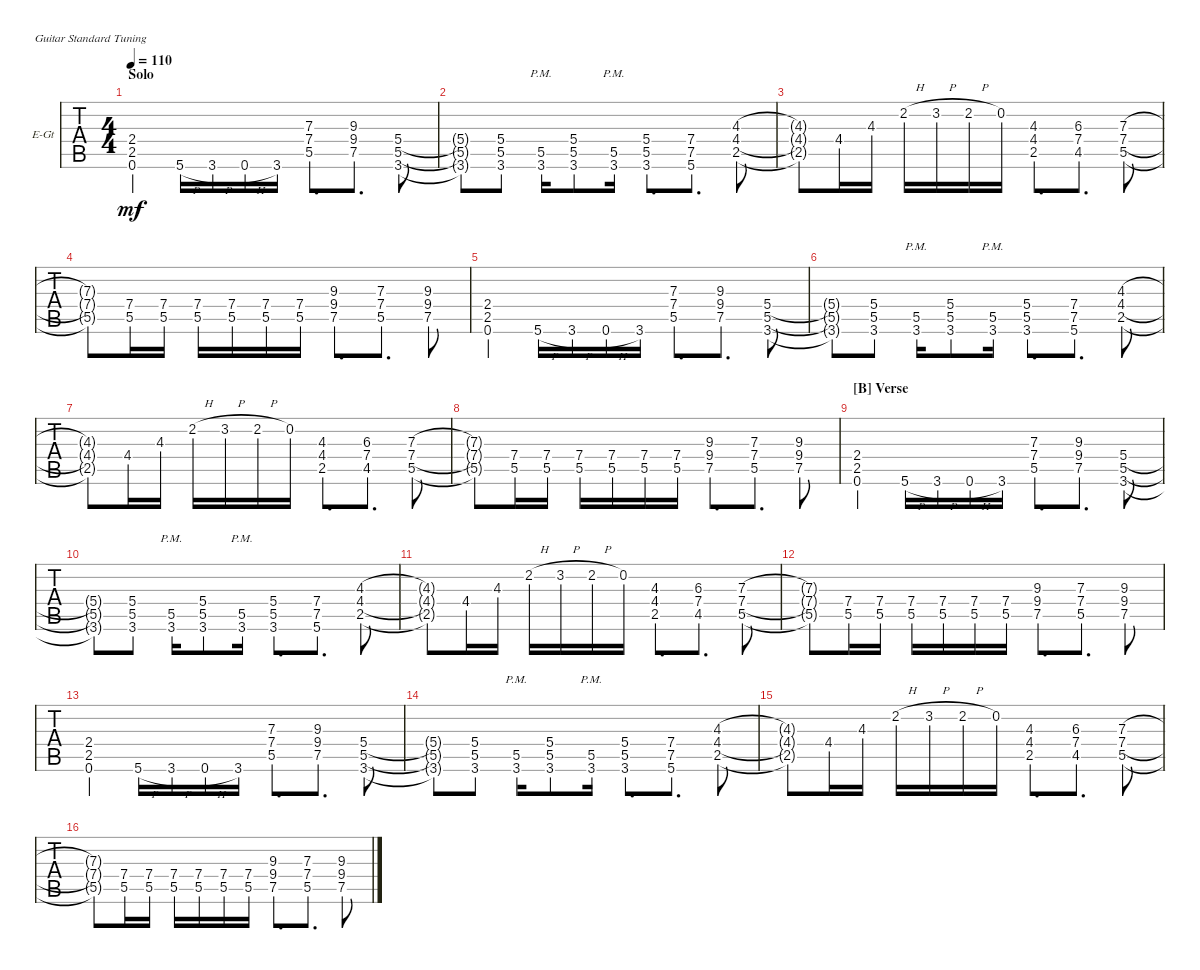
\defaultSystemsLayout 4
\bracketExtendMode groupsimilarinstruments
\firstSystemTrackNameOrientation horizontal
\otherSystemsTrackNameOrientation horizontal
\track ("Matthew" "E-Gt") {instrument distortionguitar}
\staff {tabs}
\tuning (E4 B3 G3 D3 A2 E2)
\ts (4 4)
\section ("" "Solo")
\tempo 110
\clef g2
\ks c
(0.6 2.5 2.4).4{dy mf} 5.6{h}.16 3.6{h}.16 0.6{h}.16 3.6.16 (5.5 7.4 7.3).8{d} (7.5 9.4 9.3).8{d} (3.6 5.5 5.4).8 |
(3.6{t} 5.5{t} 5.4{t}).8 (3.6 5.5 5.4).8 (3.6{pm} 5.5{pm}).16 (3.6 5.5 5.4).8 (3.6{pm} 5.5{pm}).16 (3.6 5.5 5.4).8{d} (5.6 7.5 7.4).8{d} (2.5 4.4 4.3).8 |
(2.5{t} 4.4{t} 4.3{t}).8 4.4.16 4.3.16 2.2{h}.16 3.2{h}.16 2.2{h}.16 0.2.16 (2.5 4.4 4.3).8{d} (4.5 7.4 6.3).8{d} (5.5 7.4 7.3).8 |
(5.5{t} 7.4{t} 7.3{t}).8 (5.5 7.4).16 (5.5 7.4).16 (5.5 7.4).16 (5.5 7.4).16 (5.5 7.4).16 (5.5 7.4).16 (7.5 9.4 9.3).8{d} (5.5 7.4 7.3).8{d} (7.5 9.4 9.3).8 |
(0.6 2.5 2.4).4 5.6{h}.16 3.6{h}.16 0.6{h}.16 3.6.16 (5.5 7.4 7.3).8{d} (7.5 9.4 9.3).8{d} (3.6 5.5 5.4).8 |
(3.6{t} 5.5{t} 5.4{t}).8 (3.6 5.5 5.4).8 (3.6{pm} 5.5{pm}).16 (3.6 5.5 5.4).8 (3.6{pm} 5.5{pm}).16 (3.6 5.5 5.4).8{d} (5.6 7.5 7.4).8{d} (2.5 4.4 4.3).8 |
(2.5{t} 4.4{t} 4.3{t}).8 4.4.16 4.3.16 2.2{h}.16 3.2{h}.16 2.2{h}.16 0.2.16 (2.5 4.4 4.3).8{d} (4.5 7.4 6.3).8{d} (5.5 7.4 7.3).8 |
(5.5{t} 7.4{t} 7.3{t}).8 (5.5 7.4).16 (5.5 7.4).16 (5.5 7.4).16 (5.5 7.4).16 (5.5 7.4).16 (5.5 7.4).16 (7.5 9.4 9.3).8{d} (5.5 7.4 7.3).8{d} (7.5 9.4 9.3).8 |
\section ("B" "Verse")
(0.6 2.5 2.4).4 5.6{h}.16 3.6{h}.16 0.6{h}.16 3.6.16 (5.5 7.4 7.3).8{d} (7.5 9.4 9.3).8{d} (3.6 5.5 5.4).8 |
(3.6{t} 5.5{t} 5.4{t}).8 (3.6 5.5 5.4).8 (3.6{pm} 5.5{pm}).16 (3.6 5.5 5.4).8 (3.6{pm} 5.5{pm}).16 (3.6 5.5 5.4).8{d} (5.6 7.5 7.4).8{d} (2.5 4.4 4.3).8 |
(2.5{t} 4.4{t} 4.3{t}).8 4.4.16 4.3.16 2.2{h}.16 3.2{h}.16 2.2{h}.16 0.2.16 (2.5 4.4 4.3).8{d} (4.5 7.4 6.3).8{d} (5.5 7.4 7.3).8 |
(5.5{t} 7.4{t} 7.3{t}).8 (5.5 7.4).16 (5.5 7.4).16 (5.5 7.4).16 (5.5 7.4).16 (5.5 7.4).16 (5.5 7.4).16 (7.5 9.4 9.3).8{d} (5.5 7.4 7.3).8{d} (7.5 9.4 9.3).8 |
(0.6 2.5 2.4).4 5.6{h}.16 3.6{h}.16 0.6{h}.16 3.6.16 (5.5 7.4 7.3).8{d} (7.5 9.4 9.3).8{d} (3.6 5.5 5.4).8 |
(3.6{t} 5.5{t} 5.4{t}).8 (3.6 5.5 5.4).8 (3.6{pm} 5.5{pm}).16 (3.6 5.5 5.4).8 (3.6{pm} 5.5{pm}).16 (3.6 5.5 5.4).8{d} (5.6 7.5 7.4).8{d} (2.5 4.4 4.3).8 |
(2.5{t} 4.4{t} 4.3{t}).8 4.4.16 4.3.16 2.2{h}.16 3.2{h}.16 2.2{h}.16 0.2.16 (2.5 4.4 4.3).8{d} (4.5 7.4 6.3).8{d} (5.5 7.4 7.3).8 |
(5.5{t} 7.4{t} 7.3{t}).8 (5.5 7.4).16 (5.5 7.4).16 (5.5 7.4).16 (5.5 7.4).16 (5.5 7.4).16 (5.5 7.4).16 (7.5 9.4 9.3).8{d} (5.5 7.4 7.3).8{d} (7.5 9.4 9.3).8
